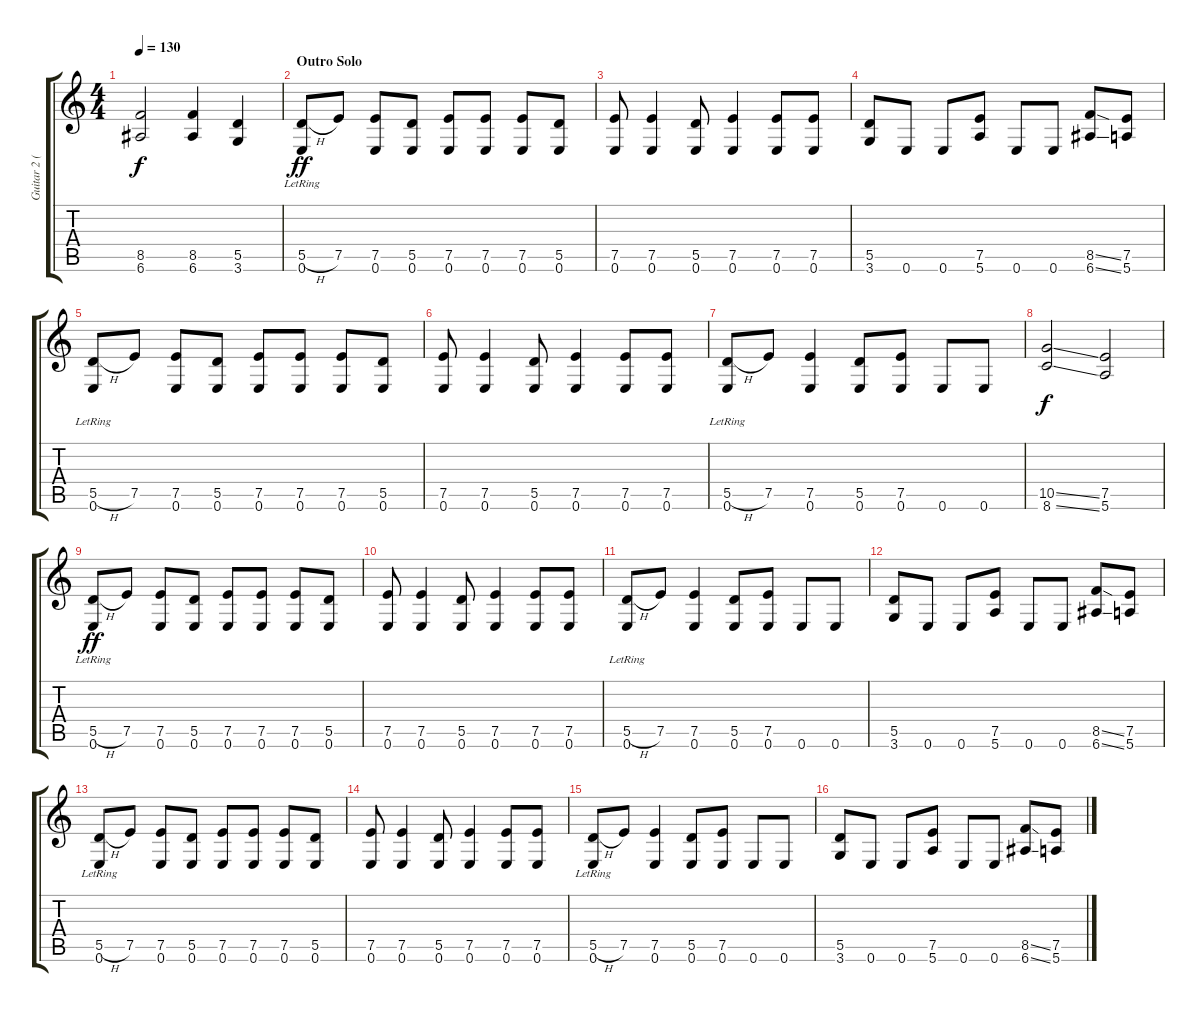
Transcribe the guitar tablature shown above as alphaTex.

\track ("Guitar 2 (Distortion)" "Guitar 2 (") {instrument distortionguitar}
\staff {score tabs}
\tuning (E4 B3 G3 D3 A2 E2) {hide}
\ts (4 4)
\tempo 130
\clef g2
\ks c
(8.5 6.6).2{dy f} (8.5 6.6).4 (5.5 3.6).4 |
\section ("" "Outro Solo")
(5.5{h} 0.6{lr}).8{dy ff} 7.5.8 (7.5 0.6).8 (5.5 0.6).8 (7.5 0.6).8 (7.5 0.6).8 (7.5 0.6).8 (5.5 0.6).8 |
(7.5 0.6).8 (7.5 0.6).4 (5.5 0.6).8 (7.5 0.6).4 (7.5 0.6).8 (7.5 0.6).8 |
(5.5 3.6).8 0.6.8 0.6.8 (7.5 5.6).8 0.6.8 0.6.8 (8.5{ss} 6.6{ss}).8 (7.5 5.6).8 |
(5.5{h} 0.6{lr}).8 7.5.8 (7.5 0.6).8 (5.5 0.6).8 (7.5 0.6).8 (7.5 0.6).8 (7.5 0.6).8 (5.5 0.6).8 |
(7.5 0.6).8 (7.5 0.6).4 (5.5 0.6).8 (7.5 0.6).4 (7.5 0.6).8 (7.5 0.6).8 |
(5.5{h} 0.6{lr}).8 7.5.8 (7.5 0.6).4 (5.5 0.6).8 (7.5 0.6).8 0.6.8 0.6.8 |
(10.5{ss} 8.6{ss}).2{dy f} (7.5 5.6).2 |
(5.5{h} 0.6{lr}).8{dy ff} 7.5.8 (7.5 0.6).8 (5.5 0.6).8 (7.5 0.6).8 (7.5 0.6).8 (7.5 0.6).8 (5.5 0.6).8 |
(7.5 0.6).8 (7.5 0.6).4 (5.5 0.6).8 (7.5 0.6).4 (7.5 0.6).8 (7.5 0.6).8 |
(5.5{h} 0.6{lr}).8 7.5.8 (7.5 0.6).4 (5.5 0.6).8 (7.5 0.6).8 0.6.8 0.6.8 |
(5.5 3.6).8 0.6.8 0.6.8 (7.5 5.6).8 0.6.8 0.6.8 (8.5{ss} 6.6{ss}).8 (7.5 5.6).8 |
(5.5{h} 0.6{lr}).8 7.5.8 (7.5 0.6).8 (5.5 0.6).8 (7.5 0.6).8 (7.5 0.6).8 (7.5 0.6).8 (5.5 0.6).8 |
(7.5 0.6).8 (7.5 0.6).4 (5.5 0.6).8 (7.5 0.6).4 (7.5 0.6).8 (7.5 0.6).8 |
(5.5{h} 0.6{lr}).8 7.5.8 (7.5 0.6).4 (5.5 0.6).8 (7.5 0.6).8 0.6.8 0.6.8 |
(5.5 3.6).8 0.6.8 0.6.8 (7.5 5.6).8 0.6.8 0.6.8 (8.5{ss} 6.6{ss}).8 (7.5 5.6).8
